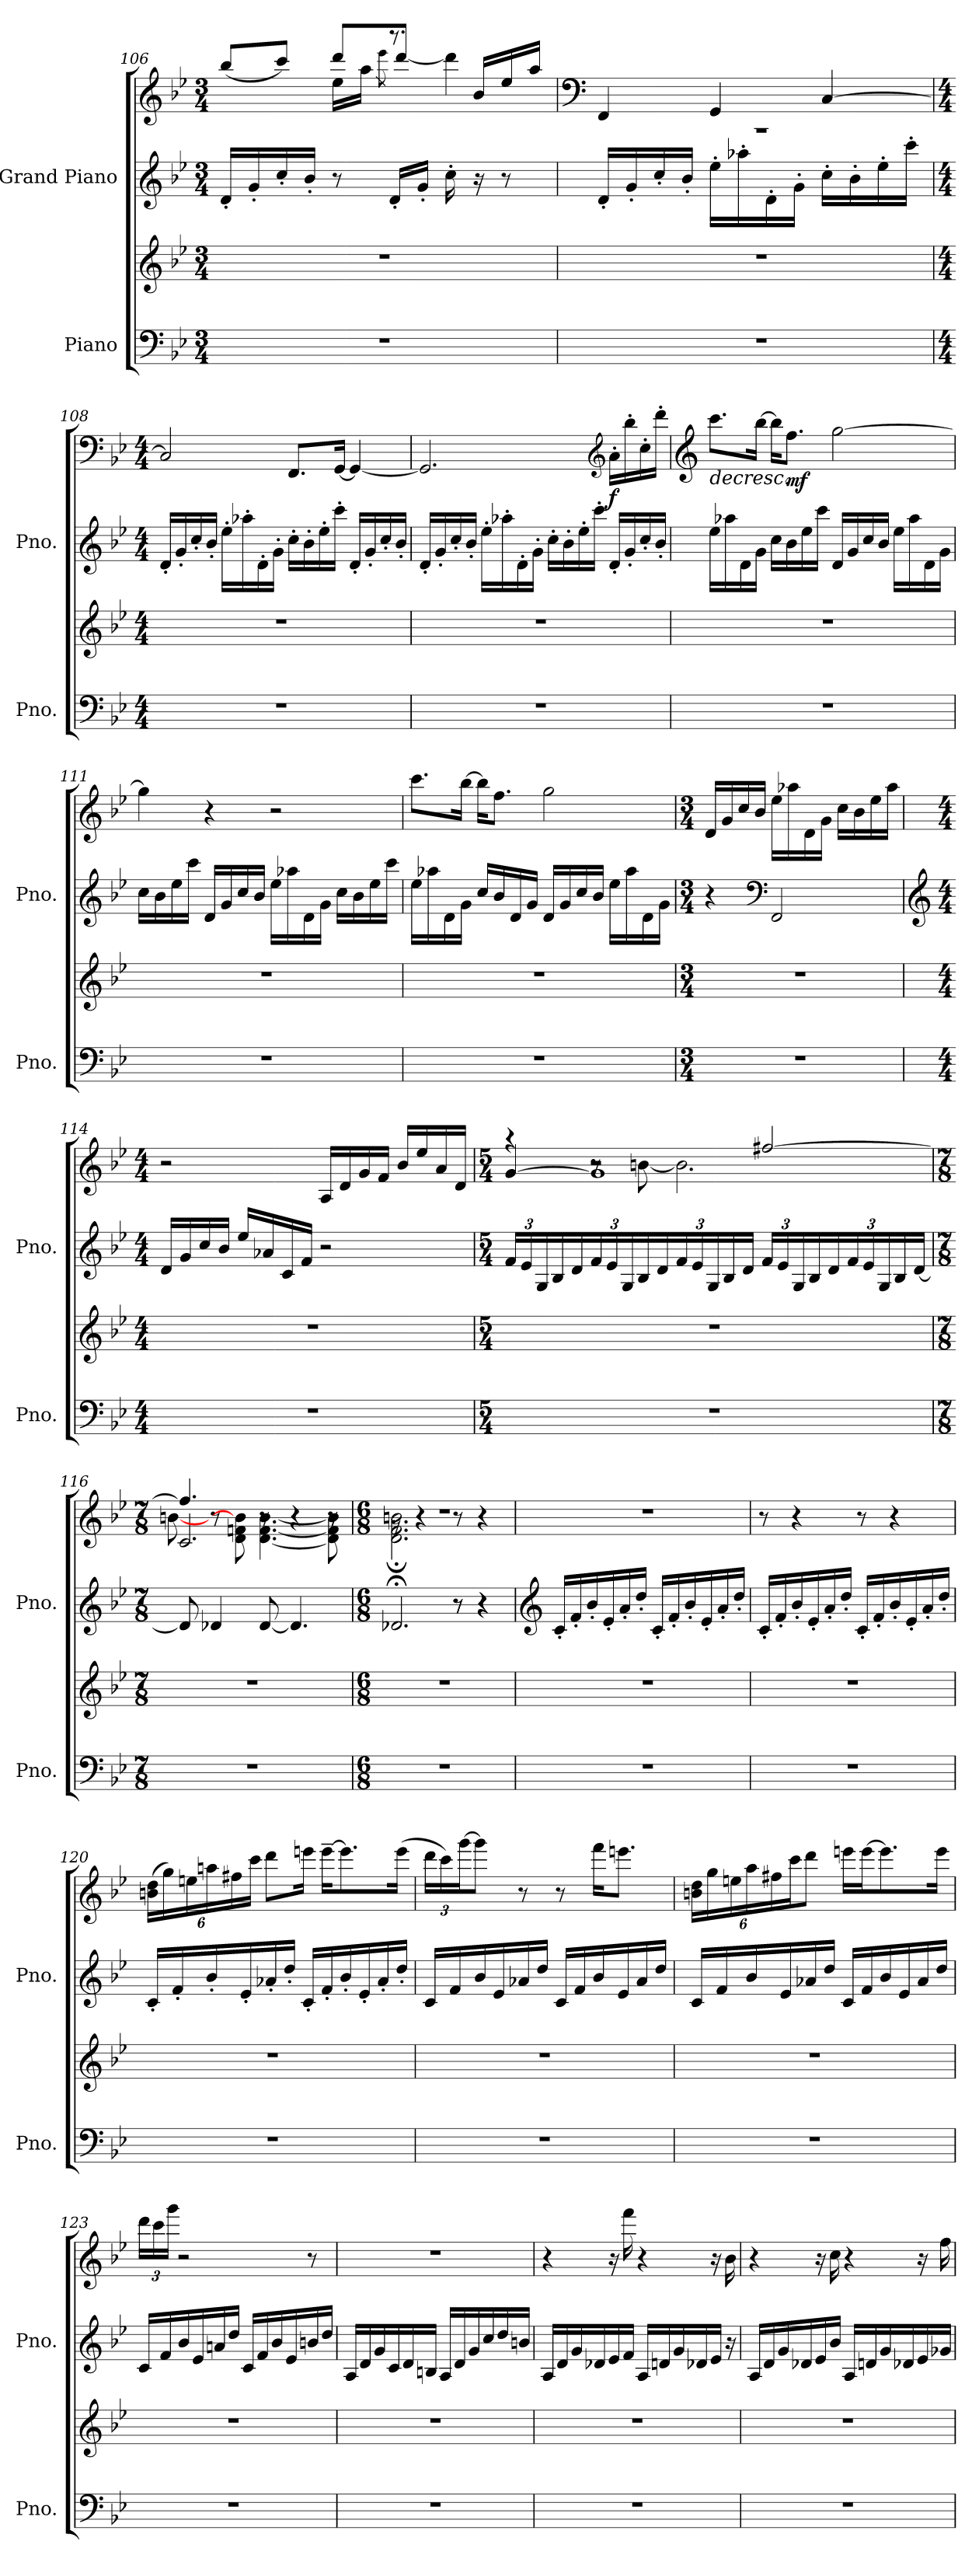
**kern	**kern	**kern	**kern	**dynam
*part2	*part2	*part1	*part1	*part1
*staff4	*staff3	*staff2	*staff1	*staff1/2
*I"Piano	*	*I"Grand Piano	*	*
*I'Pno.	*	*I'Pno.	*	*
*clefF4	*clefG2	*clefG2	*clefG2	*
*k[b-e-]	*k[b-e-]	*k[b-e-]	*k[b-e-]	*
*M3/4	*M3/4	*M3/4	*M3/4	*
=106	=106	=106	=106	=106
*	*	*	*^	*
2.r	2.r	16d'/LL	(8bb-/L	4ryy	.
.	.	16g'/	.	.	.
.	.	16cc'/	8ccc/J)	.	.
.	.	16b-'/JJ	.	.	.
.	.	8r	16ee-\LL	8ddd/L	.
.	.	.	16aa\JJ	.	.
.	.	.	.	8qeee-\	.
.	.	16d'/LL	8.r	[8ddd/J	.
.	.	16g'/JJ	.	.	.
.	.	16cc'\	.	4ddd\]	.
.	.	16r	16b-/LL	.	.
.	.	8r	16ee-/	.	.
.	.	.	16aa/JJ	.	.
!!LO:LB:g=z	!!
=107	=107	=107	=107	=107	=107
*	*	*	*clefF4	*	*
2.r	2.r	16d'/LL	4FF/	2.r	.
.	.	16g'/	.	.	.
.	.	16cc'/	.	.	.
.	.	16b-'/JJ	.	.	.
.	.	16ee-'\LL	4GG/	.	.
.	.	16aa-X'\	.	.	.
.	.	16d'\	.	.	.
.	.	16g'\JJ	.	.	.
.	.	16cc'\LL	[4C/	.	.
.	.	16b-'\	.	.	.
.	.	16ee-'\	.	.	.
.	.	16ccc'\JJ	.	.	.
*	*	*	*v	*v	*
=108	=108	=108	=108	=108
*M4/4	*M4/4	*M4/4	*M4/4	*
1r	1r	16d'/LL	2C/]	.
.	.	16g'/	.	.
.	.	16cc'/	.	.
.	.	16b-'/JJ	.	.
.	.	16ee-'\LL	.	.
.	.	16aa-X'\	.	.
.	.	16d'\	.	.
.	.	16g'\JJ	.	.
.	.	16cc'\LL	8.FF/L	.
.	.	16b-'\	.	.
.	.	16ee-'\	.	.
.	.	16ccc'\JJ	[16GG/Jk	.
.	.	16d'/LL	4GG/_	.
.	.	16g'/	.	.
.	.	16cc'/	.	.
.	.	16b-'/JJ	.	.
!!LO:PB:g=z
=109	=109	=109	=109	=109
1r	1r	16d'/LL	2.GG/]	.
.	.	16g'/	.	.
.	.	16cc'/	.	.
.	.	16b-'/JJ	.	.
.	.	16ee-'\LL	.	.
.	.	16aa-X'\	.	.
.	.	16d'\	.	.
.	.	16g'\JJ	.	.
.	.	16cc'\LL	.	.
.	.	16b-'\	.	.
.	.	16ee-'\	.	.
.	.	16ccc'\JJ	.	.
*	*	*	*clefG2	*
!	!	!	!	!LO:DY:b
.	.	16d'/LL	16a'\LL	f
.	.	16g'/	16bb-'\	.
.	.	16cc'/	16cc'\	.
.	.	16b-'/JJ	16ddd'\JJ	.
=110	=110	=110	=110	=110
*	*	*	*clefG2	*
!	!	!	!	!LO:HP:b
1r	1r	16ee-\LL	8.ccc\L	>
.	.	16aa-X\	.	.
.	.	16d\	.	.
.	.	16g\JJ	[16bb-\Jk	.
.	.	16cc\LL	16bb-\KL]	.
!	!	!	!	!LO:DY:b
.	.	16b-\	8.ff\J	mf
.	.	16ee-\	.	.
.	.	16ccc\JJ	.	.
.	.	16d/LL	[2gg\	.
.	.	16g/	.	.
.	.	16cc/	.	.
.	.	16b-/JJ	.	.
.	.	16ee-\LL	.	.
.	.	16aa-\	.	.
.	.	16d\	.	.
.	.	16g\JJ	.	.
.	.	.	.	]
!!LO:LB:g=z
=111	=111	=111	=111	=111
1r	1r	16cc\LL	4gg\]	.
.	.	16b-\	.	.
.	.	16ee-\	.	.
.	.	16ccc\JJ	.	.
.	.	16d/LL	4r	.
.	.	16g/	.	.
.	.	16cc/	.	.
.	.	16b-/JJ	.	.
.	.	16ee-\LL	2r	.
.	.	16aa-X\	.	.
.	.	16d\	.	.
.	.	16g\JJ	.	.
.	.	16cc\LL	.	.
.	.	16b-\	.	.
.	.	16ee-\	.	.
.	.	16ccc\JJ	.	.
=112	=112	=112	=112	=112
1r	1r	16ee-\LL	8.ccc\L	.
.	.	16aa-X\	.	.
.	.	16d\	.	.
.	.	16g\JJ	[16bb-\Jk	.
.	.	16cc/LL	16bb-\KL]	.
.	.	16b-/	8.ff\J	.
.	.	16d/	.	.
.	.	16g/JJ	.	.
.	.	16d/LL	2gg\	.
.	.	16g/	.	.
.	.	16cc/	.	.
.	.	16b-/JJ	.	.
.	.	16ee-\LL	.	.
.	.	16aa-\	.	.
.	.	16d\	.	.
.	.	16g\JJ	.	.
!!LO:LB:g=z
=113	=113	=113	=113	=113
*M3/4	*M3/4	*M3/4	*M3/4	*
2.r	2.r	4r	16d/LL	.
.	.	.	16g/	.
.	.	.	16cc/	.
.	.	.	16b-/JJ	.
*	*	*clefF4	*	*
.	.	2FF/	16ee-\LL	.
.	.	.	16aa-X\	.
.	.	.	16d\	.
.	.	.	16g\JJ	.
.	.	.	16cc\LL	.
.	.	.	16b-\	.
.	.	.	16ee-\	.
.	.	.	16aa-\JJ	.
=114	=114	=114	=114	=114
*	*	*clefG2	*	*
*M4/4	*M4/4	*M4/4	*M4/4	*
1r	1r	16d/LL	2r	.
.	.	16g/	.	.
.	.	16cc/	.	.
.	.	16b-/JJ	.	.
.	.	16ee-/LL	.	.
.	.	16a-X/	.	.
.	.	16c/	.	.
.	.	16f/JJ	.	.
.	.	2r	16A/LL	.
.	.	.	16d/	.
.	.	.	16g/	.
.	.	.	16f/JJ	.
.	.	.	16b-/LL	.
.	.	.	16ee-/	.
.	.	.	16a/	.
.	.	.	16d/JJ	.
!!LO:LB:g=z
=115	=115	=115	=115	=115
*M5/4	*M5/4	*M5/4	*M5/4	*
*	*	*Xbrackettup	*	*
*	*	*	*MM90	*
*	*	*	*^	*
*	*	*	*	*^	*
4%5r	4%5r	24f/LL	[4g/	4raa	4ryy	.
.	.	24e-/	.	.	.	.
.	.	24G/	.	.	.	.
.	.	16B-/	.	.	.	.
.	.	16d/	.	.	.	.
.	.	24f/	1g]	8r	2r	.
.	.	24e-/	.	.	.	.
.	.	24G/	.	.	.	.
.	.	16B-/	.	[8bn\	.	.
.	.	16d/	.	.	.	.
.	.	24f/	.	2.b\]	.	.
.	.	24e-/	.	.	.	.
.	.	24G/	.	.	.	.
.	.	16B-/	.	.	.	.
.	.	16d/JJ	.	.	.	.
.	.	24f/LL	.	.	[2ff#X/	.
.	.	24e-/	.	.	.	.
.	.	24G/	.	.	.	.
.	.	16B-/	.	.	.	.
.	.	16d/	.	.	.	.
.	.	24f/	.	.	.	.
.	.	24e-/	.	.	.	.
.	.	24G/	.	.	.	.
.	.	16B-/	.	.	.	.
.	.	[16d/JJ	.	.	.	.
=116	=116	=116	=116	=116	=116	=116
*M7/8	*M7/8	*M7/8	*M7/8	*	*	*
2..r	2..r	8d/]	2.c/	[8bn\	4.ff#/]	.
.	.	4d-X/	.	8r	.	.
.	.	.	.	8d\ 8fn\ 8b\]	.	.
.	.	[8d-/	.	[4.d\ [4.f\ [4.b\	8r	.
.	.	4.d-/]	.	.	4r	.
.	.	.	8r	8d\] 8f\] 8b\]	8r	.
!!LO:LB:g=z	!!	!!
=117	=117	=117	=117	=117	=117	=117
*M6/8	*M6/8	*M6/8	*M6/8	*	*	*
*	*	*	*MM40	*	*	*
*	*	*^	*	*	*	*
*	*	*	*^	*	*	*	*
2.r	2.r	2.d-X;</	4.ryy	4.ryy	2.r	2.d\; 2.f\; 2.bn\;	8rg	.
.	.	.	.	.	.	.	4r	.
.	.	.	8r	8r	.	.	8r	.
.	.	.	4r	4r	.	.	4r	.
*	*	*v	*v	*v	*	*	*	*
=118	=118	=118	=118	=118	=118	=118
*	*	*clefG2	*	*	*	*
*	*	*	*MM120	*	*	*
2.r	2.r	16c'/LL	2.r	2.r	2.r	.
.	.	16f'/	.	.	.	.
.	.	16b-'/	.	.	.	.
.	.	16e-'/	.	.	.	.
.	.	16a'/	.	.	.	.
.	.	16dd'/JJ	.	.	.	.
.	.	16c'/LL	.	.	.	.
.	.	16f'/	.	.	.	.
.	.	16b-'/	.	.	.	.
.	.	16e-'/	.	.	.	.
.	.	16a'/	.	.	.	.
.	.	16dd'/JJ	.	.	.	.
*	*	*	*v	*v	*v	*
=119	=119	=119	=119	=119
2.r	2.r	16c'/LL	8r	.
.	.	16f'/	.	.
.	.	16b-'/	4r	.
.	.	16e-'/	.	.
.	.	16a'/	.	.
.	.	16dd'/JJ	.	.
.	.	16c'/LL	8r	.
.	.	16f'/	.	.
.	.	16b-'/	4r	.
.	.	16e-'/	.	.
.	.	16a'/	.	.
.	.	16dd'/JJ	.	.
!!LO:PB:g=z
=120	=120	=120	=120	=120
*	*	*	*Xbrackettup	*
2.r	2.r	16c'/LL	(24bn\ 24dd\LL	.
.	.	.	24gg\)	.
.	.	16f'/	.	.
.	.	.	24een\	.
.	.	16b-'/	24aan\	.
.	.	.	24ff#X\	.
.	.	16e-'/	.	.
.	.	.	24ccc\JJ	.
.	.	16a-X'/	8ddd\L	.
.	.	16dd'/JJ	.	.
.	.	16c'/LL	16eeen\Jk	.
.	.	16f'/	[16eee~\KL	.
.	.	16b-'/	8.eee\]	.
.	.	16e-'/	.	.
.	.	16a-'/	.	.
.	.	16dd'/JJ	(16eee\Jk	.
=121	=121	=121	=121	=121
2.r	2.r	16c/LL	24ddd\LL	.
.	.	.	24ccc\)	.
.	.	16f/	.	.
.	.	.	[24ggg\J	.
.	.	16b-/	8ggg\J]	.
.	.	16e-/	.	.
.	.	16a-X/	8r	.
.	.	16dd/JJ	.	.
.	.	16c/LL	8r	.
.	.	16f/	.	.
.	.	16b-/	16fff\KL	.
.	.	16e-/	8.eeen\J	.
.	.	16a-/	.	.
.	.	16dd/JJ	.	.
!!LO:LB:g=z
=122	=122	=122	=122	=122
2.r	2.r	16c/LL	24bn\ 24dd\LL	.
.	.	.	24gg\	.
.	.	16f/	.	.
.	.	.	24een\	.
.	.	16b-/	24aa\	.
.	.	.	24ff#X\	.
.	.	16e-/	.	.
.	.	.	24ccc\J	.
.	.	16a-X/	8ddd\J	.
.	.	16dd/JJ	.	.
.	.	16c/LL	16eeen\LL	.
.	.	16f/	[16eee\J	.
.	.	16b-/	8.eee\]	.
.	.	16e-/	.	.
.	.	16a-/	.	.
.	.	16dd/JJ	16eee\Jk	.
=123	=123	=123	=123	=123
2.r	2.r	16c/LL	24ddd\LL	.
.	.	.	24ccc\	.
.	.	16f/	.	.
.	.	.	24ggg\JJ	.
.	.	16b-/	2r	.
.	.	16e-/	.	.
.	.	16an/	.	.
.	.	16dd/JJ	.	.
.	.	16c/LL	.	.
.	.	16f/	.	.
.	.	16b-/	.	.
.	.	16e-/	.	.
.	.	16bn/	8r	.
.	.	16dd/JJ	.	.
!!LO:LB:g=z
=124	=124	=124	=124	=124
2.r	2.r	16A/LL	2.r	.
.	.	16d/	.	.
.	.	16g/	.	.
.	.	16c/	.	.
.	.	16d/	.	.
.	.	16Bn/JJ	.	.
.	.	16A/LL	.	.
.	.	16d/	.	.
.	.	16g/	.	.
.	.	16cc/	.	.
.	.	16dd/	.	.
.	.	16bn/JJ	.	.
=125	=125	=125	=125	=125
2.r	2.r	16A/LL	4r	.
.	.	16d/	.	.
.	.	16g/	.	.
.	.	16d-X/	.	.
.	.	16e-/	16r	.
.	.	16f/JJ	16fff\	.
.	.	16A/LL	4r	.
.	.	16dn/	.	.
.	.	16g/	.	.
.	.	16d-X/	.	.
.	.	16e-/JJ	16r	.
.	.	16r	16b-\	.
=126	=126	=126	=126	=126
2.r	2.r	16A/LL	4r	.
.	.	16d/	.	.
.	.	16g/	.	.
.	.	16d-X/	.	.
.	.	16e-/	16r	.
.	.	16b-/JJ	16cc\	.
.	.	16A/LL	4r	.
.	.	16dn/	.	.
.	.	16g/	.	.
.	.	16d-X/	.	.
.	.	16e-/	16r	.
.	.	16g-X/JJ	16ff\	.
=	=	=	=	=
*-	*-	*-	*-	*-
